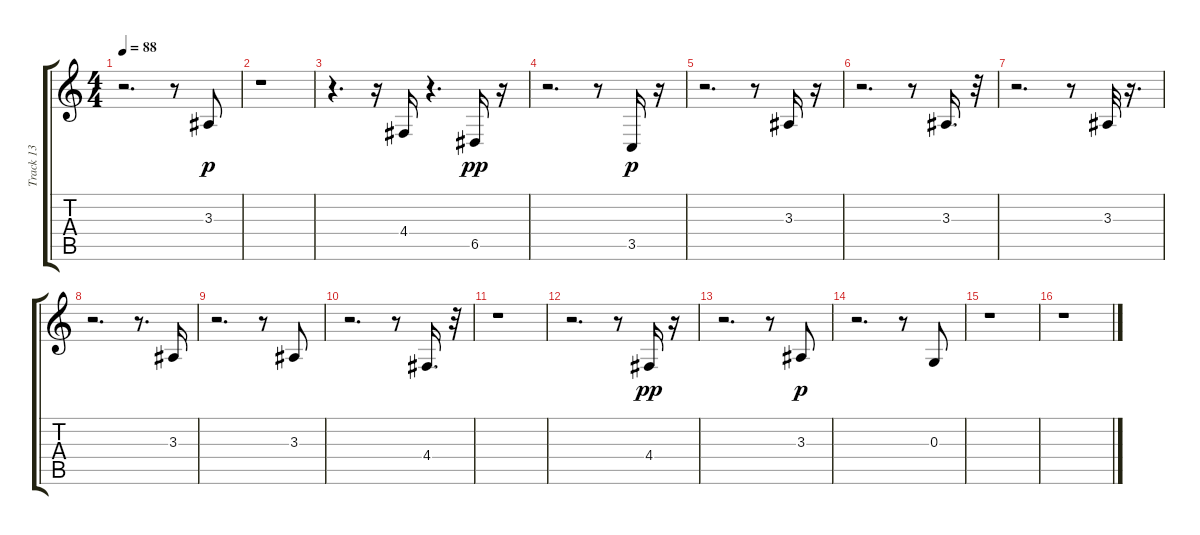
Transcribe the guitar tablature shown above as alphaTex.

\track ("Track 13" "Track 13") {instrument guitarfretnoise}
\staff {score tabs}
\tuning (E4 B3 G3 D3 A2 E2) {hide}
\ts (4 4)
\tempo 88
\clef g2
\ks c
r.2{d dy pp} r.8 3.3.8{dy p} |
r.1 |
r.4{d} r.16 4.4.16 r.4{d} 6.5.16{dy pp} r.16 |
r.2{d} r.8 3.5.16{dy p} r.16 |
r.2{d} r.8 3.3.16 r.16 |
r.2{d} r.8 3.3.16{d} r.32 |
r.2{d} r.8 3.3.32 r.16{d} |
r.2{d} r.8{d} 3.3.16 |
r.2{d} r.8 3.3.8 |
r.2{d} r.8 4.4.16{d} r.32 |
r.1 |
r.2{d} r.8 4.4.16{dy pp} r.16 |
r.2{d} r.8 3.3.8{dy p} |
r.2{d} r.8 0.3.8 |
r.1 |
r.1
